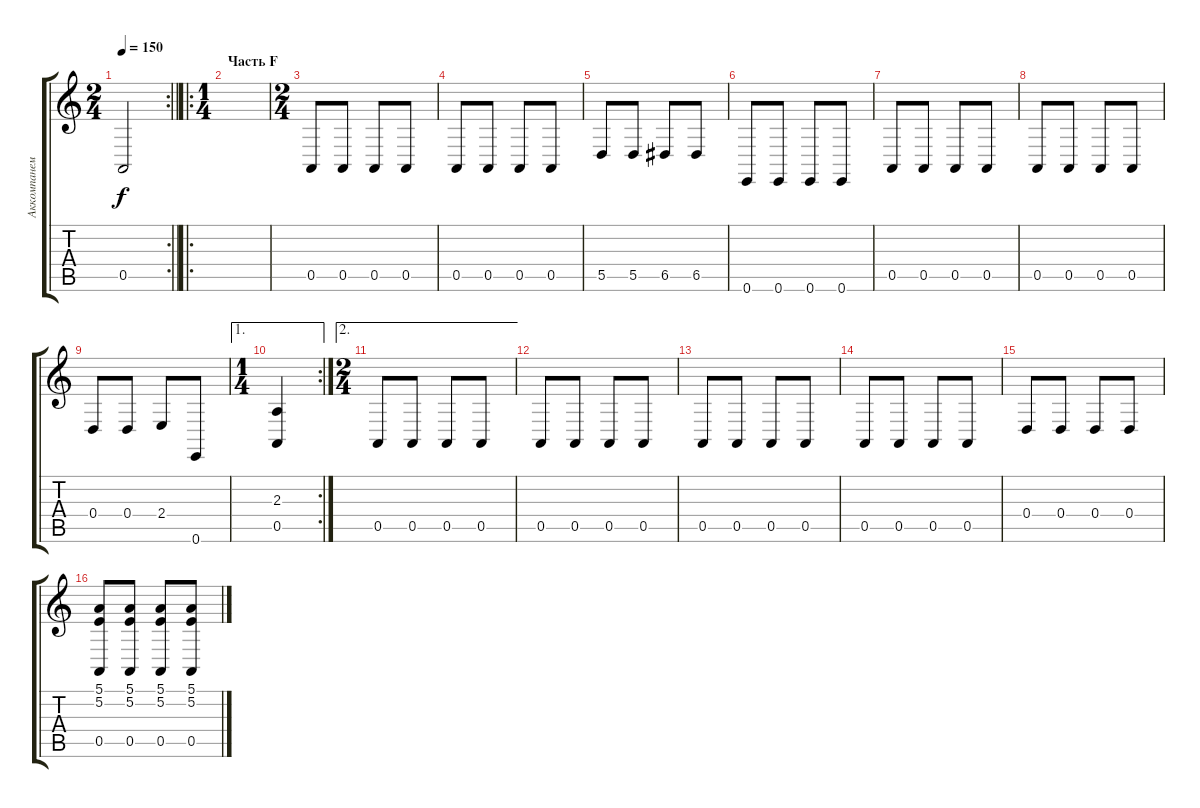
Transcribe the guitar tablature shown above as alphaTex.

\track ("Аккомпанемент" "Аккомпанем") {instrument churchorgan}
\staff {score tabs}
\tuning (E4 B3 G3 D3 A2 E2) {hide}
\rc 2
\ts (2 4)
\tempo 150
\clef g2
\barLineRight lightlight
\ks c
0.5.2{dy f} |
\ro
\ts (1 4)
\section ("" "Часть F")
|
\ts (2 4)
0.5.8 0.5.8 0.5.8 0.5.8 |
0.5.8 0.5.8 0.5.8 0.5.8 |
5.5.8 5.5.8 6.5.8 6.5.8 |
0.6.8 0.6.8 0.6.8 0.6.8 |
0.5.8 0.5.8 0.5.8 0.5.8 |
0.5.8 0.5.8 0.5.8 0.5.8 |
0.4.8 0.4.8 2.4.8 0.6.8 |
\ae 1
\rc 2
\ts (1 4)
(2.3 0.5).4 |
\ae 2
\ts (2 4)
0.5.8 0.5.8 0.5.8 0.5.8 |
0.5.8 0.5.8 0.5.8 0.5.8 |
0.5.8 0.5.8 0.5.8 0.5.8 |
0.5.8 0.5.8 0.5.8 0.5.8 |
0.4.8 0.4.8 0.4.8 0.4.8 |
(5.1 5.2 0.5).8 (5.1 5.2 0.5).8 (5.1 5.2 0.5).8 (5.1 5.2 0.5).8
